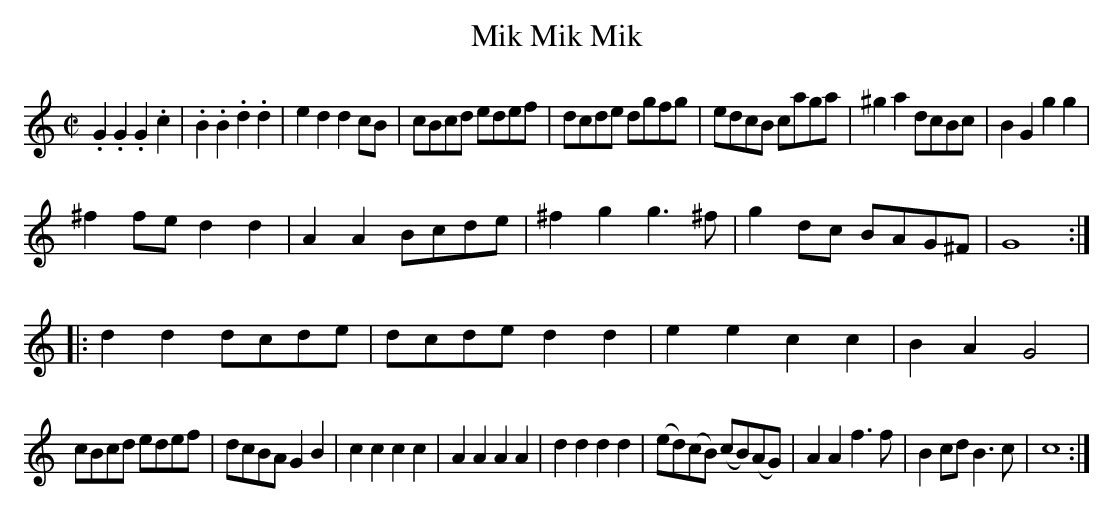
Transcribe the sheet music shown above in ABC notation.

X:1
T:Mik Mik Mik
M:C|
K:Cmaj
.G2.G2.G2.c2|.B2.B2.d2.d2|e2d2d2cB|cBcd edef|dcde dgfg|edcB caga|^g2a2dcBc|B2G2g2g2|
^f2fed2d2|A2A2Bcde|^f2g2g3^f|g2dc BAG^F|G8:|
|:d2d2dcde|dcded2d2|e2e2c2c2|B2A2G4|
cBcd edef|dcBAG2B2|c2c2c2c2|A2A2A2A2|d2d2d2d2|(ed)(cB) (cB)(AG)|A2A2f3f|B2cdB3c|c8:|
